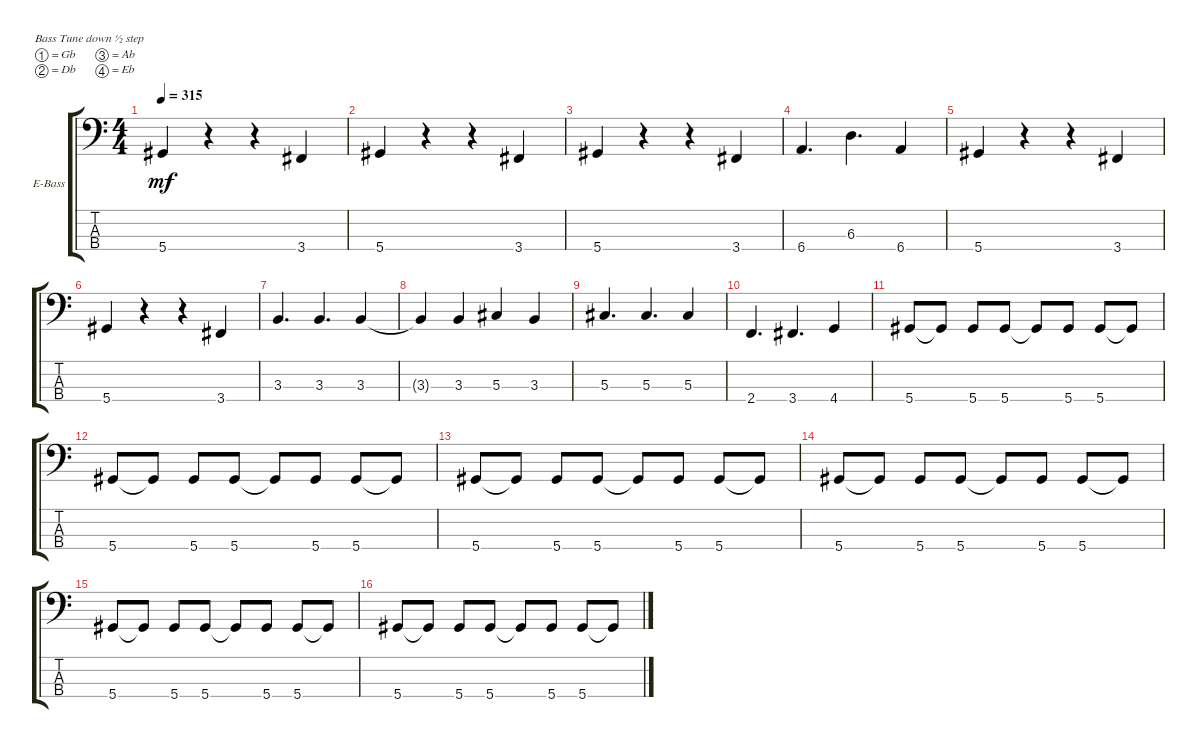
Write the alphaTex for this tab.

\bracketExtendMode groupsimilarinstruments
\firstSystemTrackNameOrientation horizontal
\otherSystemsTrackNameOrientation horizontal
\track ("Electric Bass" "E-Bass") {instrument electricbassfinger}
\staff {score tabs}
\tuning (Gb2 Db2 Ab1 Eb1)
\ts (4 4)
\tempo 315
\clef f4
\ks c
5.4.4{dy mf} r.4 r.4 3.4.4 |
5.4.4 r.4 r.4 3.4.4 |
5.4.4 r.4 r.4 3.4.4 |
6.4.4{d} 6.3.4{d} 6.4.4 |
5.4.4 r.4 r.4 3.4.4 |
5.4.4 r.4 r.4 3.4.4 |
3.3.4{d} 3.3.4{d} 3.3.4 |
3.3{t}.4 3.3.4 5.3.4 3.3.4 |
5.3.4{d} 5.3.4{d} 5.3.4 |
2.4.4{d} 3.4.4{d} 4.4.4 |
5.4.8 5.4{t}.8 5.4.8 5.4.8 5.4{t}.8 5.4.8 5.4.8 5.4{t}.8 |
5.4.8 5.4{t}.8 5.4.8 5.4.8 5.4{t}.8 5.4.8 5.4.8 5.4{t}.8 |
5.4.8 5.4{t}.8 5.4.8 5.4.8 5.4{t}.8 5.4.8 5.4.8 5.4{t}.8 |
5.4.8 5.4{t}.8 5.4.8 5.4.8 5.4{t}.8 5.4.8 5.4.8 5.4{t}.8 |
5.4.8 5.4{t}.8 5.4.8 5.4.8 5.4{t}.8 5.4.8 5.4.8 5.4{t}.8 |
5.4.8 5.4{t}.8 5.4.8 5.4.8 5.4{t}.8 5.4.8 5.4.8 5.4{t}.8
